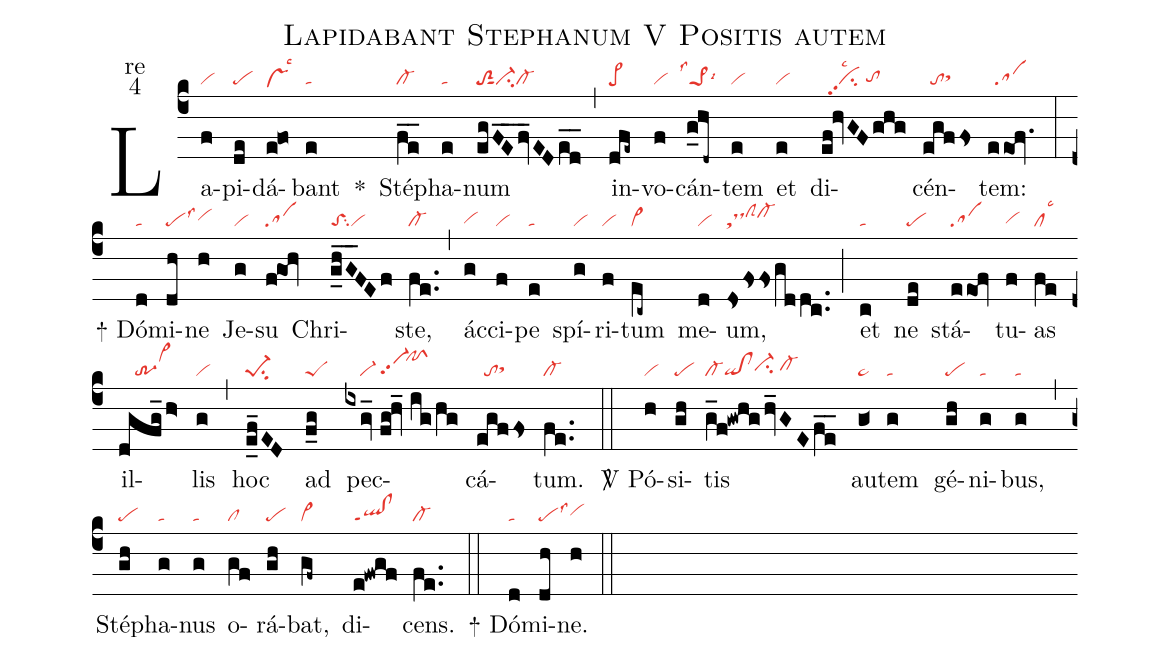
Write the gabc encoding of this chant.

name:Lapidabant Stephanum V Positis autem;
office-part:re;
mode:4;
nabc-lines:1;
%%
(c4) La(f|vi)pi(de|pe)dá(e@fo|vshelsc3)bant(e|ta) <sp>*</sp>() Sté(fe__|cl-)pha(e|ta)num(egFE__fv_EDed__|toS2sut1ci-cl-) (,) in(dfe~|pe>)vo(f|vi)cán(g_hd~|``pe>1lss1lsi6)tem(e|vi) et(e|vi) di(ef!hvGFghg|//cipp2lsc2/tohg)cén(egffs|//tosthh)tem:(eeof.|//sa) (:)
<sp>+</sp> Dó(d|ta)mi(dh|pelss3)ne(h|vihh) Je(g|vi)su(f@goh|sa) Chri(ghG___FEf|toSsu2vi)ste,(fe..|cl-) (,) ác(g|vihg)ci(f|vi)pe(e|ta) spí(g|vi)ri(f|vi)tum(ec~|vi>) me(d|vi)um,(dsfssgddc..|stdshiclShicl-hi) (;) et(c|ta) ne(de|pe) stá(eeof|sa)tu(f|vihg)as(fe|cllsc3) il(dgfg_/h>|////tr-3vi>hk)lis(g|vi) (,) hoc(e_f_ED|pe-1su2) ad(f_g|peS) pec(ixgv_//fg!hv_//ig/hg|////vi-/vi-hgpp2`pfShk)cá(egffs|//tosthh)tum.(fe..|cl-) (::)

<sp>V/</sp> Pó(h|vi)si(gh|pe)tis(g_f!gwhg/hv_GEfe__|cl-qi!clci-hh/cl-hh) au(g<|ta>)tem(g|ta) gé(gh|pe)ni(g|ta)bus,(g|ta) (,) Sté(gh|pe)pha(g|ta)nus(g|ta) o(gf|cl)rá(gh|pe)bat,(gf~|vi>) di(e!fwgf|ql!clppt1)cens.(fe..|cl-) (::)

<sp>+</sp> Dó(d|ta)mi(dh|pelss3)ne.(h|vihh) (::)
